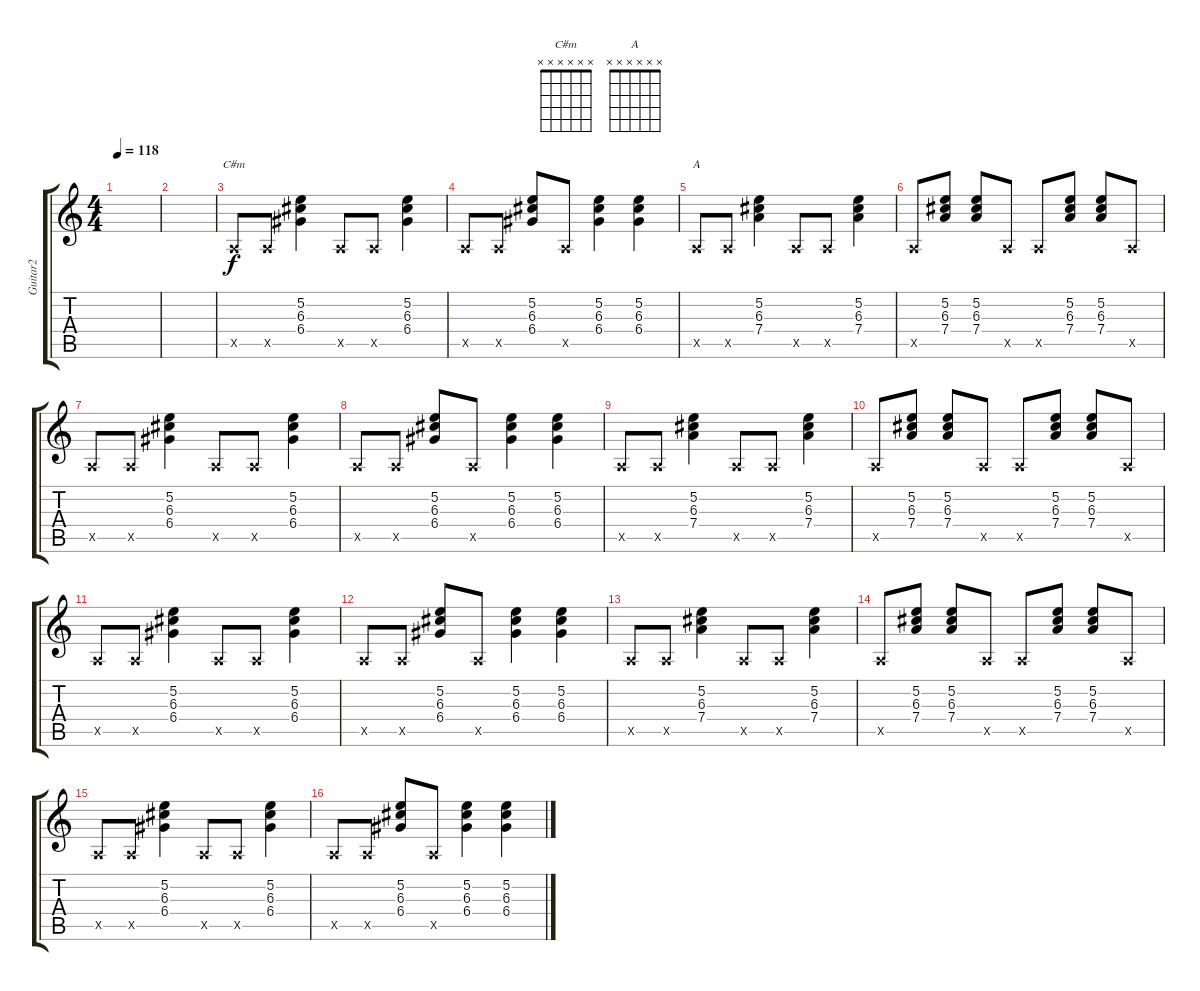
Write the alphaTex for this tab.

\track ("Guitar2" "Guitar2") {instrument acousticguitarnylon}
\staff {score tabs}
\tuning (E4 B3 G3 D3 A2 E2) {hide}
\chord ("C#m" x x x x x x)
\chord ("A" x x x x x x)
\ts (4 4)
\tempo 118
\clef g2
\ks c
|
|
0.5{x}.8{ch "C#m"} 0.5{x}.8 (5.2 6.3 6.4).4 0.5{x}.8 0.5{x}.8 (5.2 6.3 6.4).4 |
0.5{x}.8 0.5{x}.8 (5.2 6.3 6.4).8 0.5{x}.8 (5.2 6.3 6.4).4 (5.2 6.3 6.4).4 |
0.5{x}.8{ch "A"} 0.5{x}.8 (5.2 6.3 7.4).4 0.5{x}.8 0.5{x}.8 (5.2 6.3 7.4).4 |
0.5{x}.8 (5.2 6.3 7.4).8 (5.2 6.3 7.4).8 0.5{x}.8 0.5{x}.8 (5.2 6.3 7.4).8 (5.2 6.3 7.4).8 0.5{x}.8 |
0.5{x}.8 0.5{x}.8 (5.2 6.3 6.4).4 0.5{x}.8 0.5{x}.8 (5.2 6.3 6.4).4 |
0.5{x}.8 0.5{x}.8 (5.2 6.3 6.4).8 0.5{x}.8 (5.2 6.3 6.4).4 (5.2 6.3 6.4).4 |
0.5{x}.8 0.5{x}.8 (5.2 6.3 7.4).4 0.5{x}.8 0.5{x}.8 (5.2 6.3 7.4).4 |
0.5{x}.8 (5.2 6.3 7.4).8 (5.2 6.3 7.4).8 0.5{x}.8 0.5{x}.8 (5.2 6.3 7.4).8 (5.2 6.3 7.4).8 0.5{x}.8 |
0.5{x}.8 0.5{x}.8 (5.2 6.3 6.4).4 0.5{x}.8 0.5{x}.8 (5.2 6.3 6.4).4 |
0.5{x}.8 0.5{x}.8 (5.2 6.3 6.4).8 0.5{x}.8 (5.2 6.3 6.4).4 (5.2 6.3 6.4).4 |
0.5{x}.8 0.5{x}.8 (5.2 6.3 7.4).4 0.5{x}.8 0.5{x}.8 (5.2 6.3 7.4).4 |
0.5{x}.8 (5.2 6.3 7.4).8 (5.2 6.3 7.4).8 0.5{x}.8 0.5{x}.8 (5.2 6.3 7.4).8 (5.2 6.3 7.4).8 0.5{x}.8 |
0.5{x}.8 0.5{x}.8 (5.2 6.3 6.4).4 0.5{x}.8 0.5{x}.8 (5.2 6.3 6.4).4 |
0.5{x}.8 0.5{x}.8 (5.2 6.3 6.4).8 0.5{x}.8 (5.2 6.3 6.4).4 (5.2 6.3 6.4).4
